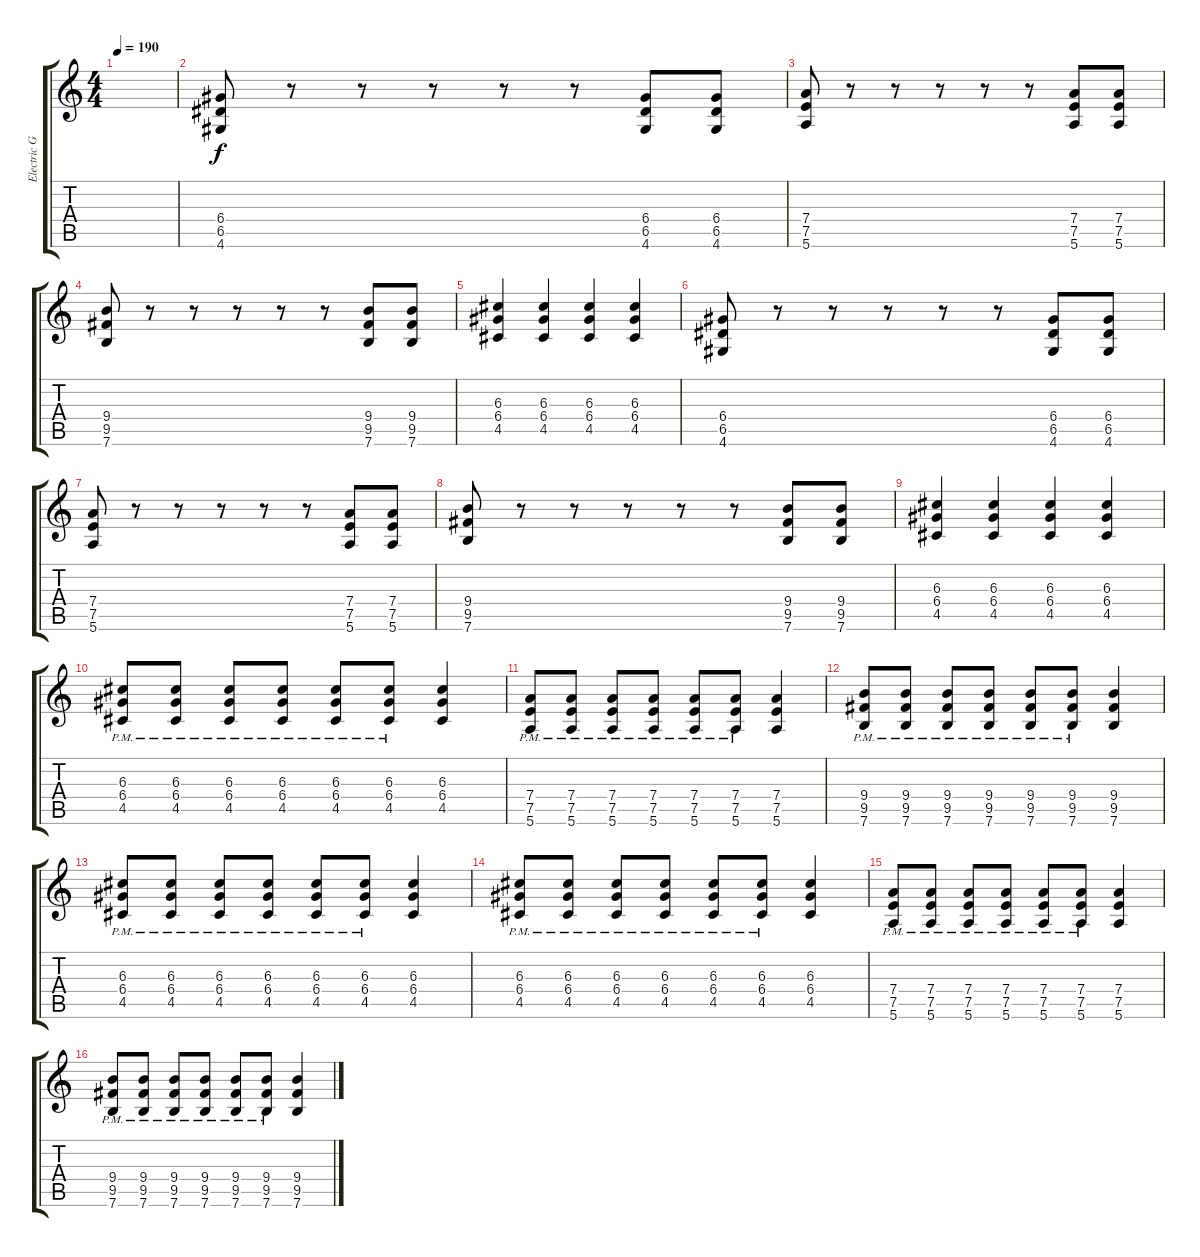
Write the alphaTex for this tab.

\track ("Electric Guitar" "Electric G") {instrument distortionguitar}
\staff {score tabs}
\tuning (E4 B3 G3 D3 A2 E2) {hide}
\ts (4 4)
\tempo 190
\clef g2
\ks c
|
(6.4 6.5 4.6).8 r.8 r.8 r.8 r.8 r.8 (6.4 6.5 4.6).8 (6.4 6.5 4.6).8 |
(7.4 7.5 5.6).8 r.8 r.8 r.8 r.8 r.8 (7.4 7.5 5.6).8 (7.4 7.5 5.6).8 |
(9.4 9.5 7.6).8 r.8 r.8 r.8 r.8 r.8 (9.4 9.5 7.6).8 (9.4 9.5 7.6).8 |
(6.3 6.4 4.5).4 (6.3 6.4 4.5).4 (6.3 6.4 4.5).4 (6.3 6.4 4.5).4 |
(6.4 6.5 4.6).8 r.8 r.8 r.8 r.8 r.8 (6.4 6.5 4.6).8 (6.4 6.5 4.6).8 |
(7.4 7.5 5.6).8 r.8 r.8 r.8 r.8 r.8 (7.4 7.5 5.6).8 (7.4 7.5 5.6).8 |
(9.4 9.5 7.6).8 r.8 r.8 r.8 r.8 r.8 (9.4 9.5 7.6).8 (9.4 9.5 7.6).8 |
(6.3 6.4 4.5).4 (6.3 6.4 4.5).4 (6.3 6.4 4.5).4 (6.3 6.4 4.5).4 |
(6.3{pm} 6.4{pm} 4.5{pm}).8 (6.3{pm} 6.4{pm} 4.5{pm}).8 (6.3{pm} 6.4{pm} 4.5{pm}).8 (6.3{pm} 6.4{pm} 4.5{pm}).8 (6.3{pm} 6.4{pm} 4.5{pm}).8 (6.3{pm} 6.4{pm} 4.5{pm}).8 (6.3 6.4 4.5).4 |
(7.4{pm} 7.5{pm} 5.6{pm}).8 (7.4{pm} 7.5{pm} 5.6{pm}).8 (7.4{pm} 7.5{pm} 5.6{pm}).8 (7.4{pm} 7.5{pm} 5.6{pm}).8 (7.4{pm} 7.5{pm} 5.6{pm}).8 (7.4{pm} 7.5{pm} 5.6{pm}).8 (7.4 7.5 5.6).4 |
(9.4{pm} 9.5{pm} 7.6{pm}).8 (9.4{pm} 9.5{pm} 7.6{pm}).8 (9.4{pm} 9.5{pm} 7.6{pm}).8 (9.4{pm} 9.5{pm} 7.6{pm}).8 (9.4{pm} 9.5{pm} 7.6{pm}).8 (9.4{pm} 9.5{pm} 7.6{pm}).8 (9.4 9.5 7.6).4 |
(6.3{pm} 6.4{pm} 4.5{pm}).8 (6.3{pm} 6.4{pm} 4.5{pm}).8 (6.3{pm} 6.4{pm} 4.5{pm}).8 (6.3{pm} 6.4{pm} 4.5{pm}).8 (6.3{pm} 6.4{pm} 4.5{pm}).8 (6.3{pm} 6.4{pm} 4.5{pm}).8 (6.3 6.4 4.5).4 |
(6.3{pm} 6.4{pm} 4.5{pm}).8 (6.3{pm} 6.4{pm} 4.5{pm}).8 (6.3{pm} 6.4{pm} 4.5{pm}).8 (6.3{pm} 6.4{pm} 4.5{pm}).8 (6.3{pm} 6.4{pm} 4.5{pm}).8 (6.3{pm} 6.4{pm} 4.5{pm}).8 (6.3 6.4 4.5).4 |
(7.4{pm} 7.5{pm} 5.6{pm}).8 (7.4{pm} 7.5{pm} 5.6{pm}).8 (7.4{pm} 7.5{pm} 5.6{pm}).8 (7.4{pm} 7.5{pm} 5.6{pm}).8 (7.4{pm} 7.5{pm} 5.6{pm}).8 (7.4{pm} 7.5{pm} 5.6{pm}).8 (7.4 7.5 5.6).4 |
(9.4{pm} 9.5{pm} 7.6{pm}).8 (9.4{pm} 9.5{pm} 7.6{pm}).8 (9.4{pm} 9.5{pm} 7.6{pm}).8 (9.4{pm} 9.5{pm} 7.6{pm}).8 (9.4{pm} 9.5{pm} 7.6{pm}).8 (9.4{pm} 9.5{pm} 7.6{pm}).8 (9.4 9.5 7.6).4
